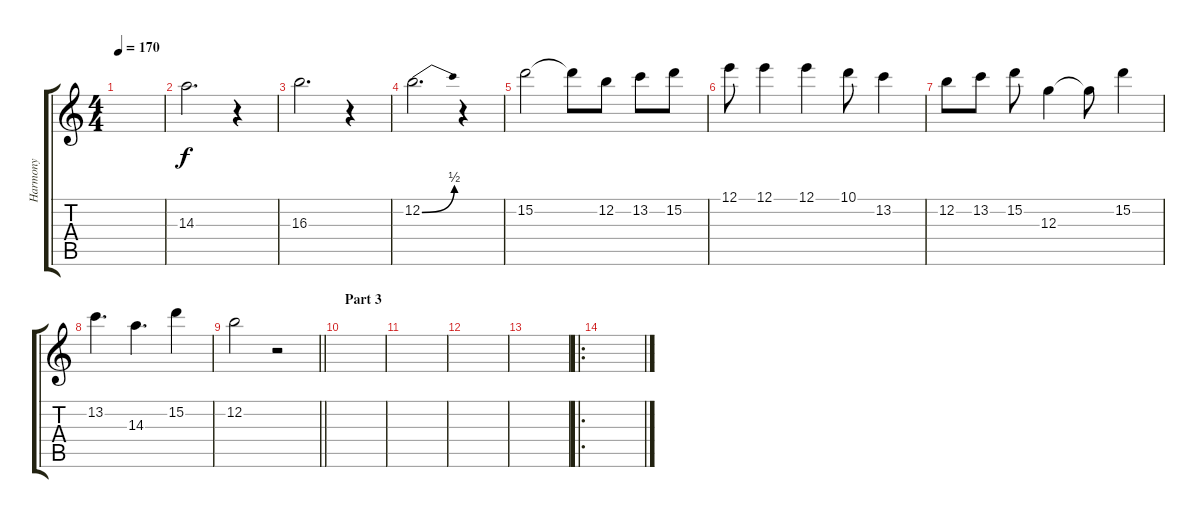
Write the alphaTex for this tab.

\track ("Harmony" "Harmony") {instrument distortionguitar}
\staff {score tabs}
\tuning (E4 B3 G3 D3 A2 E2) {hide}
\ts (4 4)
\tempo 170
\clef g2
\ks c
|
14.3.2{d} r.4 |
16.3.2{d} r.4 |
12.2{be (bend 0 0 60 2)}.2{d} r.4 |
15.2.2 15.2{t}.8 12.2.8 13.2.8 15.2.8 |
12.1.8 12.1.4 12.1.4 10.1.8 13.2.4 |
12.2.8 13.2.8 15.2.8 12.3.4 12.3{t}.8 15.2.4 |
13.2.4{d} 14.3.4{d} 15.2.4 |
\barLineRight lightlight
12.2.2 r.2 |
\section ("" "Part 3")
|
|
|
|
\ro
